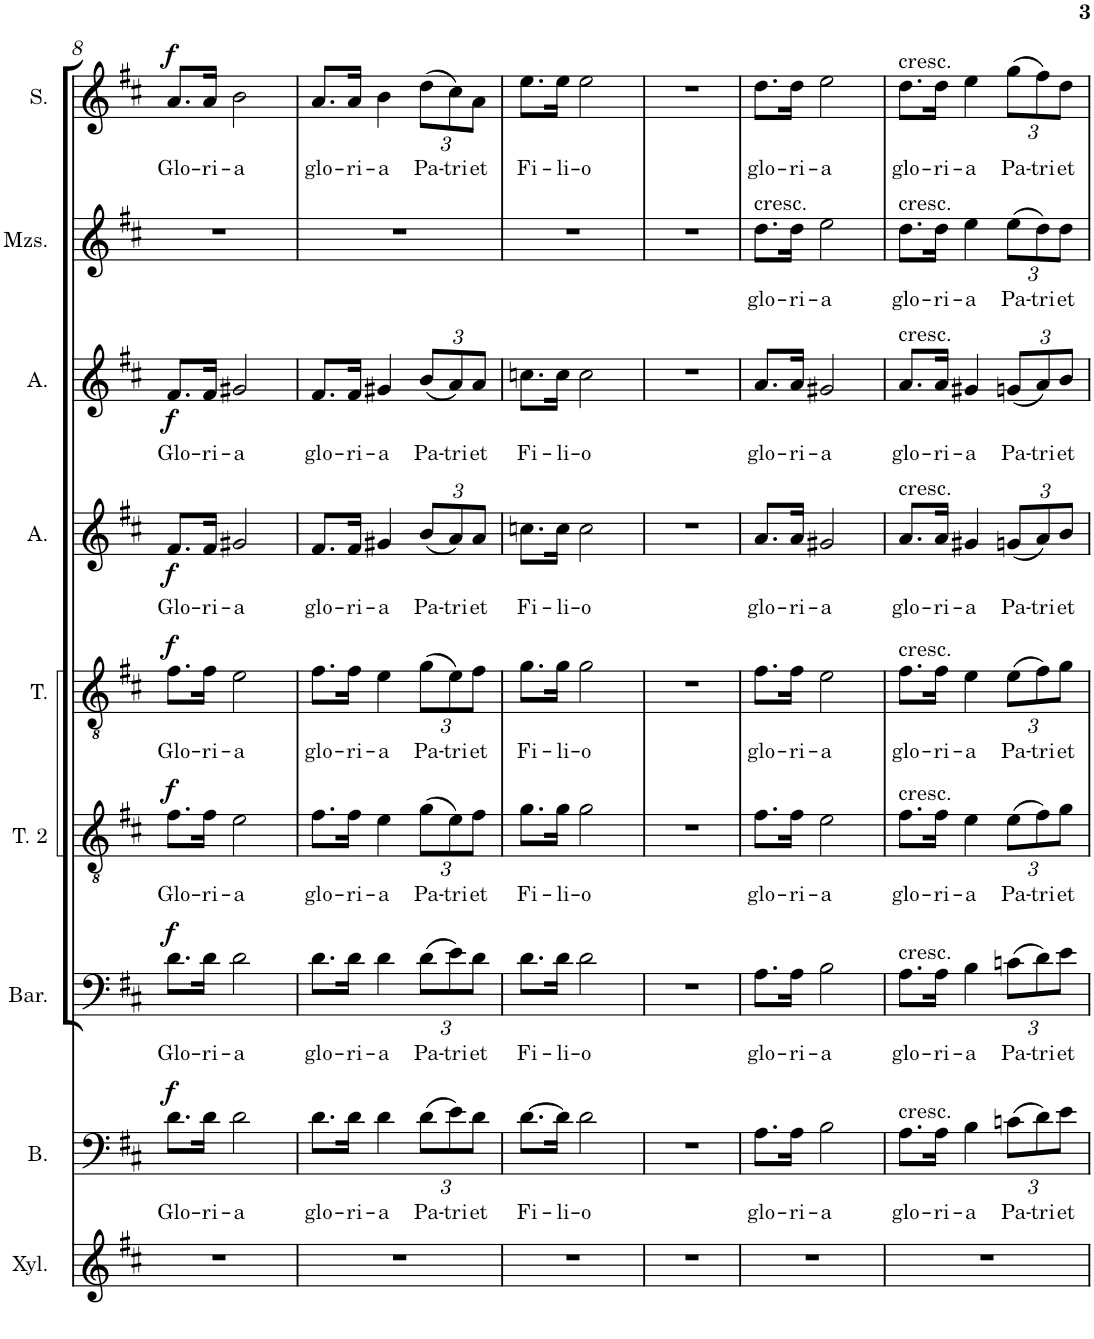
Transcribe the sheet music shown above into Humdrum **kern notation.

**kern	**kern	**text	**dynam	**kern	**text	**dynam	**kern	**text	**dynam	**kern	**text	**dynam	**kern	**text	**dynam	**kern	**text	**dynam	**kern	**text	**kern	**text	**dynam
*part9	*part8	*part8	*part8	*part7	*part7	*part7	*part6	*part6	*part6	*part5	*part5	*part5	*part4	*part4	*part4	*part3	*part3	*part3	*part2	*part2	*part1	*part1	*part1
*staff9	*staff8	*staff8	*staff8	*staff7	*staff7	*staff7	*staff6	*staff6	*staff6	*staff5	*staff5	*staff5	*staff4	*staff4	*staff4	*staff3	*staff3	*staff3	*staff2	*staff2	*staff1	*staff1	*staff1
*I"Xylophone	*I"Bass	*	*	*I"Baryton	*	*	*I"Ténor 2	*	*	*I"Tenor	*	*	*I"Alto	*	*	*I"Alto	*	*	*I"Mezzo-soprano	*	*I"Soprano	*	*
*I'Xyl.	*I'B.	*	*	*I'Bar.	*	*	*I'T. 2	*	*	*I'T.	*	*	*I'A.	*	*	*I'A.	*	*	*I'Mzs.	*	*I'S.	*	*
!!LO:PB:g=z
*clefG2	*clefF4	*	*	*clefF4	*	*	*clefGv2	*	*	*clefGv2	*	*	*clefG2	*	*	*clefG2	*	*	*clefG2	*	*clefG2	*	*
*Trd-7c-12	*	*	*	*	*	*	*	*	*	*	*	*	*	*	*	*	*	*	*	*	*	*	*
*k[f#c#]	*k[f#c#]	*	*	*k[f#c#]	*	*	*k[f#c#]	*	*	*k[f#c#]	*	*	*k[f#c#]	*	*	*k[f#c#]	*	*	*k[f#c#]	*	*k[f#c#]	*	*
*M3/4	*M3/4	*	*	*M3/4	*	*	*M3/4	*	*	*M3/4	*	*	*M3/4	*	*	*M3/4	*	*	*M3/4	*	*M3/4	*	*
=8	=8	=8	=8	=8	=8	=8	=8	=8	=8	=8	=8	=8	=8	=8	=8	=8	=8	=8	=8	=8	=8	=8	=8
!	!	!LO:LY:b	!LO:DY:a	!	!LO:LY:b	!LO:DY:a	!	!LO:LY:b	!LO:DY:a	!	!LO:LY:b	!LO:DY:a	!	!LO:LY:b	!LO:DY:b	!	!LO:LY:b	!LO:DY:b	!	!	!	!LO:LY:b	!LO:DY:a
2.r	8.d\L	Glo-	f	8.d\L	Glo-	f	8.f#\L	Glo-	f	8.f#\L	Glo-	f	8.f#/L	Glo-	f	8.f#/L	Glo-	f	2.r	.	8.a/L	Glo-	f
!	!	!LO:LY:b	!	!	!LO:LY:b	!	!	!LO:LY:b	!	!	!LO:LY:b	!	!	!LO:LY:b	!	!	!LO:LY:b	!	!	!	!	!LO:LY:b	!
.	16d\Jk	-ri-	.	16d\Jk	-ri-	.	16f#\Jk	-ri-	.	16f#\Jk	-ri-	.	16f#/Jk	-ri-	.	16f#/Jk	-ri-	.	.	.	16a/Jk	-ri-	.
!	!	!LO:LY:b	!	!	!LO:LY:b	!	!	!LO:LY:b	!	!	!LO:LY:b	!	!	!LO:LY:b	!	!	!LO:LY:b	!	!	!	!	!LO:LY:b	!
.	2d\	-a	.	2d\	-a	.	2e\	-a	.	2e\	-a	.	2g#X/	-a	.	2g#X/	-a	.	.	.	2b\	-a	.
=9	=9	=9	=9	=9	=9	=9	=9	=9	=9	=9	=9	=9	=9	=9	=9	=9	=9	=9	=9	=9	=9	=9	=9
!	!	!LO:LY:b	!	!	!LO:LY:b	!	!	!LO:LY:b	!	!	!LO:LY:b	!	!	!LO:LY:b	!	!	!LO:LY:b	!	!	!	!	!LO:LY:b	!
2.r	8.d\L	glo-	.	8.d\L	glo-	.	8.f#\L	glo-	.	8.f#\L	glo-	.	8.f#/L	glo-	.	8.f#/L	glo-	.	2.r	.	8.a/L	glo-	.
!	!	!LO:LY:b	!	!	!LO:LY:b	!	!	!LO:LY:b	!	!	!LO:LY:b	!	!	!LO:LY:b	!	!	!LO:LY:b	!	!	!	!	!LO:LY:b	!
.	16d\Jk	-ri-	.	16d\Jk	-ri-	.	16f#\Jk	-ri-	.	16f#\Jk	-ri-	.	16f#/Jk	-ri-	.	16f#/Jk	-ri-	.	.	.	16a/Jk	-ri-	.
!	!	!LO:LY:b	!	!	!LO:LY:b	!	!	!LO:LY:b	!	!	!LO:LY:b	!	!	!LO:LY:b	!	!	!LO:LY:b	!	!	!	!	!LO:LY:b	!
.	4d\	-a	.	4d\	-a	.	4e\	-a	.	4e\	-a	.	4g#X/	-a	.	4g#X/	-a	.	.	.	4b\	-a	.
*	*Xbrackettup	*	*	*	*	*	*	*	*	*	*	*	*	*	*	*	*	*	*	*	*	*	*
!	!	!LO:LY:b	!	!	!	!	!	!	!	!	!	!	!	!	!	!	!	!	!	!	!	!	!
*	*	*	*	*Xbrackettup	*	*	*	*	*	*	*	*	*	*	*	*	*	*	*	*	*	*	*
!	!	!	!	!	!LO:LY:b	!	!	!	!	!	!	!	!	!	!	!	!	!	!	!	!	!	!
*	*	*	*	*	*	*	*Xbrackettup	*	*	*	*	*	*	*	*	*	*	*	*	*	*	*	*
!	!	!	!	!	!	!	!	!LO:LY:b	!	!	!	!	!	!	!	!	!	!	!	!	!	!	!
*	*	*	*	*	*	*	*	*	*	*Xbrackettup	*	*	*	*	*	*	*	*	*	*	*	*	*
!	!	!	!	!	!	!	!	!	!	!	!LO:LY:b	!	!	!	!	!	!	!	!	!	!	!	!
*	*	*	*	*	*	*	*	*	*	*	*	*	*Xbrackettup	*	*	*	*	*	*	*	*	*	*
!	!	!	!	!	!	!	!	!	!	!	!	!	!	!LO:LY:b	!	!	!	!	!	!	!	!	!
*	*	*	*	*	*	*	*	*	*	*	*	*	*	*	*	*Xbrackettup	*	*	*	*	*	*	*
!	!	!	!	!	!	!	!	!	!	!	!	!	!	!	!	!	!LO:LY:b	!	!	!	!	!	!
*	*	*	*	*	*	*	*	*	*	*	*	*	*	*	*	*	*	*	*	*	*Xbrackettup	*	*
!	!	!	!	!	!	!	!	!	!	!	!	!	!	!	!	!	!	!	!	!	!	!LO:LY:b	!
.	(12d\L	Pa-	.	(12d\L	Pa-	.	(12g\L	Pa-	.	(12g\L	Pa-	.	(12b/L	Pa-	.	(12b/L	Pa-	.	.	.	(12dd\L	Pa-	.
!	!	!LO:LY:b	!	!	!LO:LY:b	!	!	!LO:LY:b	!	!	!LO:LY:b	!	!	!LO:LY:b	!	!	!LO:LY:b	!	!	!	!	!LO:LY:b	!
.	12e\)	-tri	.	12e\)	-tri	.	12e\)	-tri	.	12e\)	-tri	.	12a/)	-tri	.	12a/)	-tri	.	.	.	12cc#\)	-tri	.
!	!	!LO:LY:b	!	!	!LO:LY:b	!	!	!LO:LY:b	!	!	!LO:LY:b	!	!	!LO:LY:b	!	!	!LO:LY:b	!	!	!	!	!LO:LY:b	!
.	12d\J	et	.	12d\J	et	.	12f#\J	et	.	12f#\J	et	.	12a/J	et	.	12a/J	et	.	.	.	12a\J	et	.
=10	=10	=10	=10	=10	=10	=10	=10	=10	=10	=10	=10	=10	=10	=10	=10	=10	=10	=10	=10	=10	=10	=10	=10
!	!	!LO:LY:b	!	!	!LO:LY:b	!	!	!LO:LY:b	!	!	!LO:LY:b	!	!	!LO:LY:b	!	!	!LO:LY:b	!	!	!	!	!LO:LY:b	!
2.r	[8.d\L	Fi-	.	8.d\L	Fi-	.	8.g\L	Fi-	.	8.g\L	Fi-	.	8.ccn\L	Fi-	.	8.ccn\L	Fi-	.	2.r	.	8.ee\L	Fi-	.
!	!	!LO:LY:b	!	!	!LO:LY:b	!	!	!LO:LY:b	!	!	!LO:LY:b	!	!	!LO:LY:b	!	!	!LO:LY:b	!	!	!	!	!LO:LY:b	!
.	16d\Jk]	-li-	.	16d\Jk	-li-	.	16g\Jk	-li-	.	16g\Jk	-li-	.	16cc\Jk	-li-	.	16cc\Jk	-li-	.	.	.	16ee\Jk	-li-	.
!	!	!LO:LY:b	!	!	!LO:LY:b	!	!	!LO:LY:b	!	!	!LO:LY:b	!	!	!LO:LY:b	!	!	!LO:LY:b	!	!	!	!	!LO:LY:b	!
.	2d\	-o	.	2d\	-o	.	2g\	-o	.	2g\	-o	.	2cc\	-o	.	2cc\	-o	.	.	.	2ee\	-o	.
=11	=11	=11	=11	=11	=11	=11	=11	=11	=11	=11	=11	=11	=11	=11	=11	=11	=11	=11	=11	=11	=11	=11	=11
2.r	2.r	.	.	2.r	.	.	2.r	.	.	2.r	.	.	2.r	.	.	2.r	.	.	2.r	.	2.r	.	.
=12	=12	=12	=12	=12	=12	=12	=12	=12	=12	=12	=12	=12	=12	=12	=12	=12	=12	=12	=12	=12	=12	=12	=12
!	!	!	!	!	!	!	!	!	!	!	!	!	!	!	!	!	!	!	!LO:TX:a:t=cresc.	!	!	!	!
!	!	!LO:LY:b	!	!	!LO:LY:b	!	!	!LO:LY:b	!	!	!LO:LY:b	!	!	!LO:LY:b	!	!	!LO:LY:b	!	!	!LO:LY:b	!	!LO:LY:b	!
2.r	8.A\L	glo-	.	8.A\L	glo-	.	8.f#\L	glo-	.	8.f#\L	glo-	.	8.a/L	glo-	.	8.a/L	glo-	.	8.dd\L	glo-	8.dd\L	glo-	.
!	!	!LO:LY:b	!	!	!LO:LY:b	!	!	!LO:LY:b	!	!	!LO:LY:b	!	!	!LO:LY:b	!	!	!LO:LY:b	!	!	!LO:LY:b	!	!LO:LY:b	!
.	16A\Jk	-ri-	.	16A\Jk	-ri-	.	16f#\Jk	-ri-	.	16f#\Jk	-ri-	.	16a/Jk	-ri-	.	16a/Jk	-ri-	.	16dd\Jk	-ri-	16dd\Jk	-ri-	.
!	!	!LO:LY:b	!	!	!LO:LY:b	!	!	!LO:LY:b	!	!	!LO:LY:b	!	!	!LO:LY:b	!	!	!LO:LY:b	!	!	!LO:LY:b	!	!LO:LY:b	!
.	2B\	-a	.	2B\	-a	.	2e\	-a	.	2e\	-a	.	2g#X/	-a	.	2g#X/	-a	.	2ee\	-a	2ee\	-a	.
=13	=13	=13	=13	=13	=13	=13	=13	=13	=13	=13	=13	=13	=13	=13	=13	=13	=13	=13	=13	=13	=13	=13	=13
!	!	!	!	!	!	!	!	!	!	!	!	!	!	!	!	!	!	!	!	!	!LO:TX:a:t=cresc.	!	!
!	!	!	!	!	!	!	!	!	!	!	!	!	!	!	!	!	!	!	!LO:TX:a:t=cresc.	!	!	!	!
!	!	!	!	!	!	!	!	!	!	!	!	!	!	!	!	!LO:TX:a:t=cresc.	!	!	!	!	!	!	!
!	!	!	!	!	!	!	!	!	!	!	!	!	!LO:TX:a:t=cresc.	!	!	!	!	!	!	!	!	!	!
!	!	!	!	!	!	!	!	!	!	!LO:TX:a:t=cresc.	!	!	!	!	!	!	!	!	!	!	!	!	!
!	!	!	!	!	!	!	!LO:TX:a:t=cresc.	!	!	!	!	!	!	!	!	!	!	!	!	!	!	!	!
!	!	!	!	!LO:TX:a:t=cresc.	!	!	!	!	!	!	!	!	!	!	!	!	!	!	!	!	!	!	!
!	!LO:TX:a:t=cresc.	!	!	!	!	!	!	!	!	!	!	!	!	!	!	!	!	!	!	!	!	!	!
!	!	!LO:LY:b	!	!	!LO:LY:b	!	!	!LO:LY:b	!	!	!LO:LY:b	!	!	!LO:LY:b	!	!	!LO:LY:b	!	!	!LO:LY:b	!	!LO:LY:b	!
2.r	8.A\L	glo-	.	8.A\L	glo-	.	8.f#\L	glo-	.	8.f#\L	glo-	.	8.a/L	glo-	.	8.a/L	glo-	.	8.dd\L	glo-	8.dd\L	glo-	.
!	!	!LO:LY:b	!	!	!LO:LY:b	!	!	!LO:LY:b	!	!	!LO:LY:b	!	!	!LO:LY:b	!	!	!LO:LY:b	!	!	!LO:LY:b	!	!LO:LY:b	!
.	16A\Jk	-ri-	.	16A\Jk	-ri-	.	16f#\Jk	-ri-	.	16f#\Jk	-ri-	.	16a/Jk	-ri-	.	16a/Jk	-ri-	.	16dd\Jk	-ri-	16dd\Jk	-ri-	.
!	!	!LO:LY:b	!	!	!LO:LY:b	!	!	!LO:LY:b	!	!	!LO:LY:b	!	!	!LO:LY:b	!	!	!LO:LY:b	!	!	!LO:LY:b	!	!LO:LY:b	!
.	4B\	-a	.	4B\	-a	.	4e\	-a	.	4e\	-a	.	4g#X/	-a	.	4g#X/	-a	.	4ee\	-a	4ee\	-a	.
!	!	!LO:LY:b	!	!	!LO:LY:b	!	!	!LO:LY:b	!	!	!LO:LY:b	!	!	!LO:LY:b	!	!	!LO:LY:b	!	!	!	!	!	!
*	*	*	*	*	*	*	*	*	*	*	*	*	*	*	*	*	*	*	*Xbrackettup	*	*	*	*
!	!	!	!	!	!	!	!	!	!	!	!	!	!	!	!	!	!	!	!	!LO:LY:b	!	!LO:LY:b	!
.	(12cn\L	Pa-	.	(12cn\L	Pa-	.	(12e\L	Pa-	.	(12e\L	Pa-	.	(12gn/L	Pa-	.	(12gn/L	Pa-	.	(12ee\L	Pa-	(12gg\L	Pa-	.
!	!	!LO:LY:b	!	!	!LO:LY:b	!	!	!LO:LY:b	!	!	!LO:LY:b	!	!	!LO:LY:b	!	!	!LO:LY:b	!	!	!LO:LY:b	!	!LO:LY:b	!
.	12d\)	-tri	.	12d\)	-tri	.	12f#\)	-tri	.	12f#\)	-tri	.	12a/)	-tri	.	12a/)	-tri	.	12dd\)	-tri	12ff#\)	-tri	.
!	!	!LO:LY:b	!	!	!LO:LY:b	!	!	!LO:LY:b	!	!	!LO:LY:b	!	!	!LO:LY:b	!	!	!LO:LY:b	!	!	!LO:LY:b	!	!LO:LY:b	!
.	12e\J	et	.	12e\J	et	.	12g\J	et	.	12g\J	et	.	12b/J	et	.	12b/J	et	.	12dd\J	et	12dd\J	et	.
=	=	=	=	=	=	=	=	=	=	=	=	=	=	=	=	=	=	=	=	=	=	=	=
*-	*-	*-	*-	*-	*-	*-	*-	*-	*-	*-	*-	*-	*-	*-	*-	*-	*-	*-	*-	*-	*-	*-	*-
